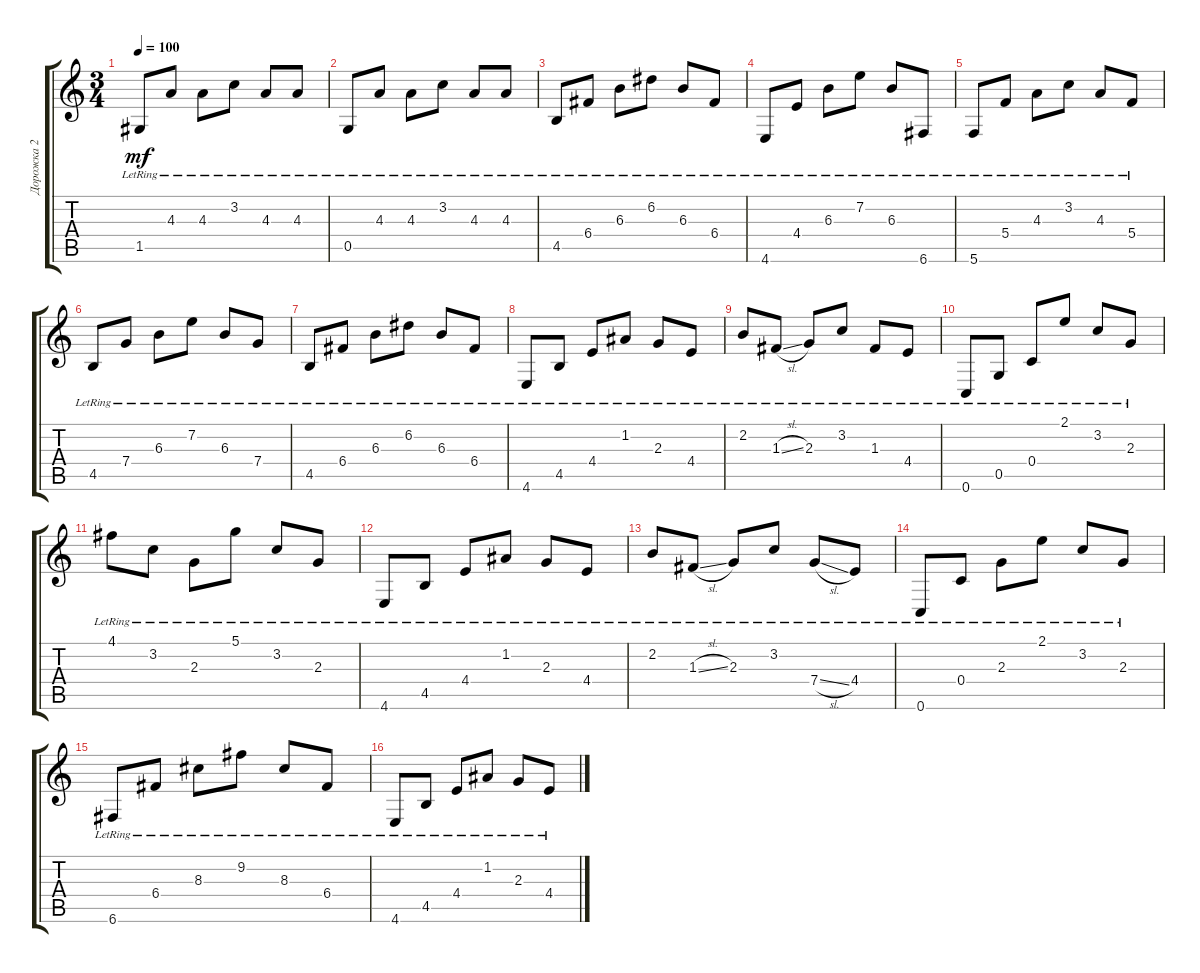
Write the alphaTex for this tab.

\track ("Дорожка 2" "Дорожка 2") {instrument distortionguitar}
\staff {score tabs}
\tuning (D4 A3 F3 C3 G2 C2) {hide}
\ts (3 4)
\tempo 100
\clef g2
\ks c
1.5{lr}.8{dy mf} 4.3{lr}.8 4.3{lr}.8 3.2{lr}.8 4.3{lr}.8 4.3{lr}.8 |
0.5{lr}.8 4.3{lr}.8 4.3{lr}.8 3.2{lr}.8 4.3{lr}.8 4.3{lr}.8 |
4.5{lr}.8 6.4{lr}.8 6.3{lr}.8 6.2{lr}.8 6.3{lr}.8 6.4{lr}.8 |
4.6{lr}.8 4.4{lr}.8 6.3{lr}.8 7.2{lr}.8 6.3{lr}.8 6.6{lr}.8 |
5.6{lr}.8 5.4{lr}.8 4.3{lr}.8 3.2{lr}.8 4.3{lr}.8 5.4{lr}.8 |
4.5{lr}.8 7.4{lr}.8 6.3{lr}.8 7.2{lr}.8 6.3{lr}.8 7.4{lr}.8 |
4.5{lr}.8 6.4{lr}.8 6.3{lr}.8 6.2{lr}.8 6.3{lr}.8 6.4{lr}.8 |
4.6{lr}.8 4.5{lr}.8 4.4{lr}.8 1.2{lr}.8 2.3{lr}.8 4.4{lr}.8 |
2.2{lr}.8 1.3{sl lr}.8 2.3{lr}.8 3.2{lr}.8 1.3{lr}.8 4.4{lr}.8 |
0.6{lr}.8 0.5{lr}.8 0.4{lr}.8 2.1{lr}.8 3.2{lr}.8 2.3{lr}.8 |
4.1{lr}.8 3.2{lr}.8 2.3{lr}.8 5.1{lr}.8 3.2{lr}.8 2.3{lr}.8 |
4.6{lr}.8 4.5{lr}.8 4.4{lr}.8 1.2{lr}.8 2.3{lr}.8 4.4{lr}.8 |
2.2{lr}.8 1.3{sl lr}.8 2.3{lr}.8 3.2{lr}.8 7.4{sl lr}.8 4.4{lr}.8 |
0.6{lr}.8 0.4{lr}.8 2.3{lr}.8 2.1{lr}.8 3.2{lr}.8 2.3{lr}.8 |
6.6{lr}.8 6.4{lr}.8 8.3{lr}.8 9.2{lr}.8 8.3{lr}.8 6.4{lr}.8 |
4.6{lr}.8 4.5{lr}.8 4.4{lr}.8 1.2{lr}.8 2.3{lr}.8 4.4{lr}.8
